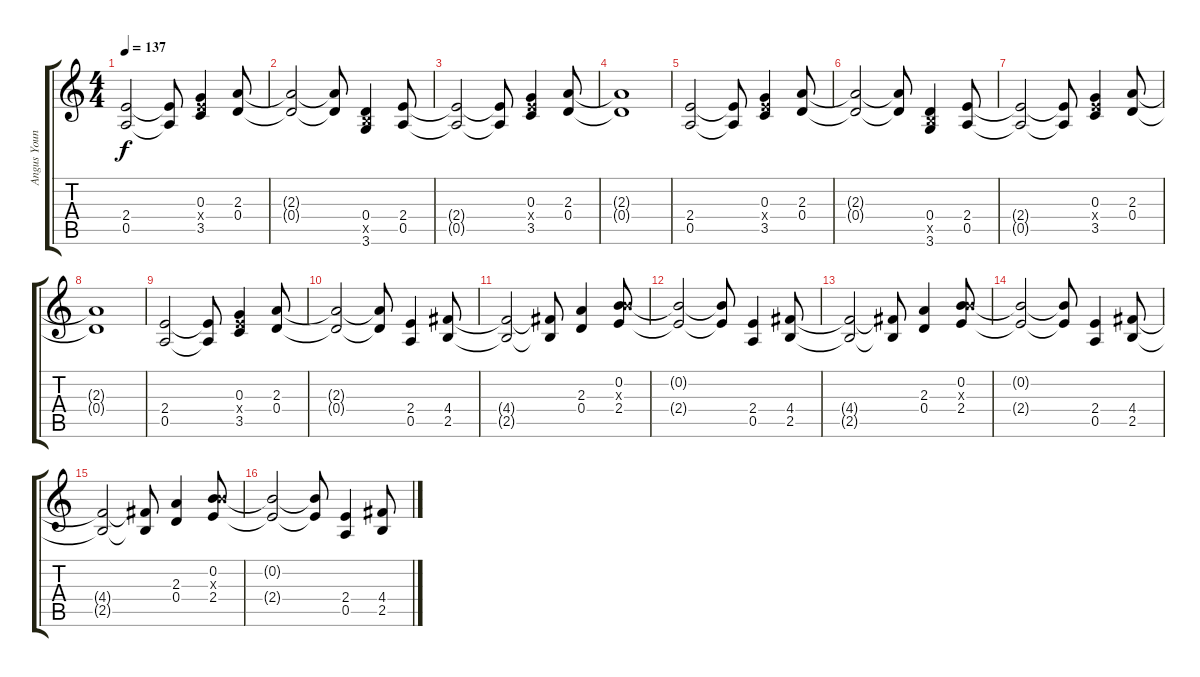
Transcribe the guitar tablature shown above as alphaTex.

\track ("Angus Young / Lead guitar" "Angus Youn") {instrument distortionguitar}
\staff {score tabs}
\tuning (E4 B3 G3 D3 A2 E2) {hide}
\ts (4 4)
\tempo 137
\clef g2
\ks c
(2.4 0.5).2{dy f} (2.4{t} 0.5{t}).8 (0.3 2.4{x} 3.5).4 (2.3 0.4).8 |
(2.3{t} 0.4{t}).2 (2.3{t} 0.4{t}).8 (0.4 2.5{x} 3.6).4 (2.4 0.5).8 |
(2.4{t} 0.5{t}).2 (2.4{t} 0.5{t}).8 (0.3 2.4{x} 3.5).4 (2.3 0.4).8 |
(2.3{t} 0.4{t}).1 |
(2.4 0.5).2 (2.4{t} 0.5{t}).8 (0.3 2.4{x} 3.5).4 (2.3 0.4).8 |
(2.3{t} 0.4{t}).2 (2.3{t} 0.4{t}).8 (0.4 2.5{x} 3.6).4 (2.4 0.5).8 |
(2.4{t} 0.5{t}).2 (2.4{t} 0.5{t}).8 (0.3 2.4{x} 3.5).4 (2.3 0.4).8 |
(2.3{t} 0.4{t}).1 |
(2.4 0.5).2 (2.4{t} 0.5{t}).8 (0.3 2.4{x} 3.5).4 (2.3 0.4).8 |
(2.3{t} 0.4{t}).2 (2.3{t} 0.4{t}).8 (2.4 0.5).4 (4.4 2.5).8 |
(4.4{t} 2.5{t}).2 (4.4{t} 2.5{t}).8 (2.3 0.4).4 (0.2 4.3{x} 2.4).8 |
(0.2{t} 2.4{t}).2 (0.2{t} 2.4{t}).8 (2.4 0.5).4 (4.4 2.5).8 |
(4.4{t} 2.5{t}).2 (4.4{t} 2.5{t}).8 (2.3 0.4).4 (0.2 4.3{x} 2.4).8 |
(0.2{t} 2.4{t}).2 (0.2{t} 2.4{t}).8 (2.4 0.5).4 (4.4 2.5).8 |
(4.4{t} 2.5{t}).2 (4.4{t} 2.5{t}).8 (2.3 0.4).4 (0.2 4.3{x} 2.4).8 |
(0.2{t} 2.4{t}).2 (0.2{t} 2.4{t}).8 (2.4 0.5).4 (4.4 2.5).8
